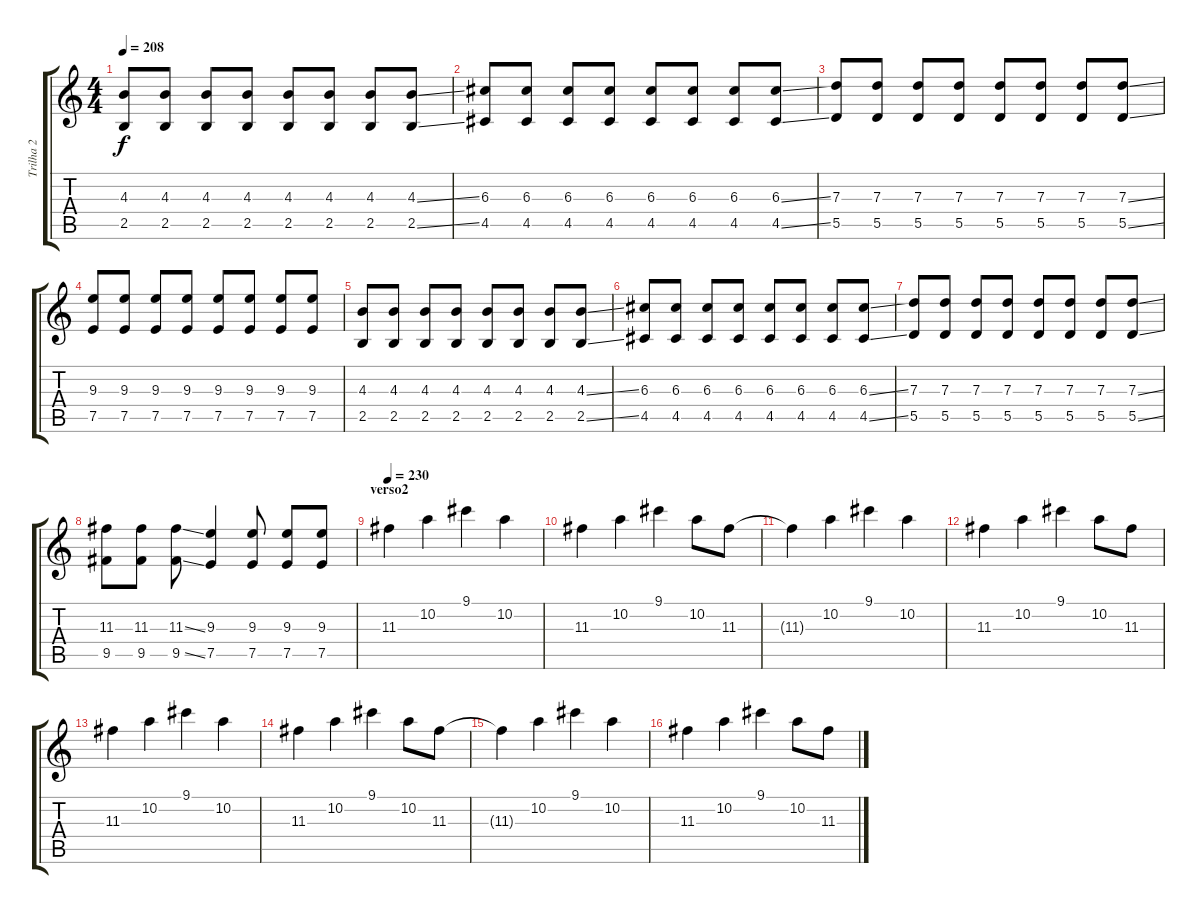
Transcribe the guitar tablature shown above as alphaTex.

\track ("Trilha 2" "Trilha 2") {instrument distortionguitar}
\staff {score tabs}
\tuning (E4 B3 G3 D3 A2 E2) {hide}
\ts (4 4)
\tempo 208
\clef g2
\ks c
(4.3 2.5).8{dy f} (4.3 2.5).8 (4.3 2.5).8 (4.3 2.5).8 (4.3 2.5).8 (4.3 2.5).8 (4.3 2.5).8 (4.3{ss} 2.5{ss}).8 |
(6.3 4.5).8 (6.3 4.5).8 (6.3 4.5).8 (6.3 4.5).8 (6.3 4.5).8 (6.3 4.5).8 (6.3 4.5).8 (6.3{ss} 4.5{ss}).8 |
(7.3 5.5).8 (7.3 5.5).8 (7.3 5.5).8 (7.3 5.5).8 (7.3 5.5).8 (7.3 5.5).8 (7.3 5.5).8 (7.3{ss} 5.5{ss}).8 |
(9.3 7.5).8 (9.3 7.5).8 (9.3 7.5).8 (9.3 7.5).8 (9.3 7.5).8 (9.3 7.5).8 (9.3 7.5).8 (9.3 7.5).8 |
(4.3 2.5).8 (4.3 2.5).8 (4.3 2.5).8 (4.3 2.5).8 (4.3 2.5).8 (4.3 2.5).8 (4.3 2.5).8 (4.3{ss} 2.5{ss}).8 |
(6.3 4.5).8 (6.3 4.5).8 (6.3 4.5).8 (6.3 4.5).8 (6.3 4.5).8 (6.3 4.5).8 (6.3 4.5).8 (6.3{ss} 4.5{ss}).8 |
(7.3 5.5).8 (7.3 5.5).8 (7.3 5.5).8 (7.3 5.5).8 (7.3 5.5).8 (7.3 5.5).8 (7.3 5.5).8 (7.3{ss} 5.5{ss}).8 |
(11.3 9.5).8 (11.3 9.5).8 (11.3{ss} 9.5{ss}).8 (9.3 7.5).4 (9.3 7.5).8 (9.3 7.5).8 (9.3 7.5).8 |
\section ("" "verso2")
\tempo 230
11.3.4 10.2.4 9.1.4 10.2.4 |
11.3.4 10.2.4 9.1.4 10.2.8 11.3.8 |
11.3{t}.4 10.2.4 9.1.4 10.2.4 |
11.3.4 10.2.4 9.1.4 10.2.8 11.3.8 |
11.3.4 10.2.4 9.1.4 10.2.4 |
11.3.4 10.2.4 9.1.4 10.2.8 11.3.8 |
11.3{t}.4 10.2.4 9.1.4 10.2.4 |
11.3.4 10.2.4 9.1.4 10.2.8 11.3.8
